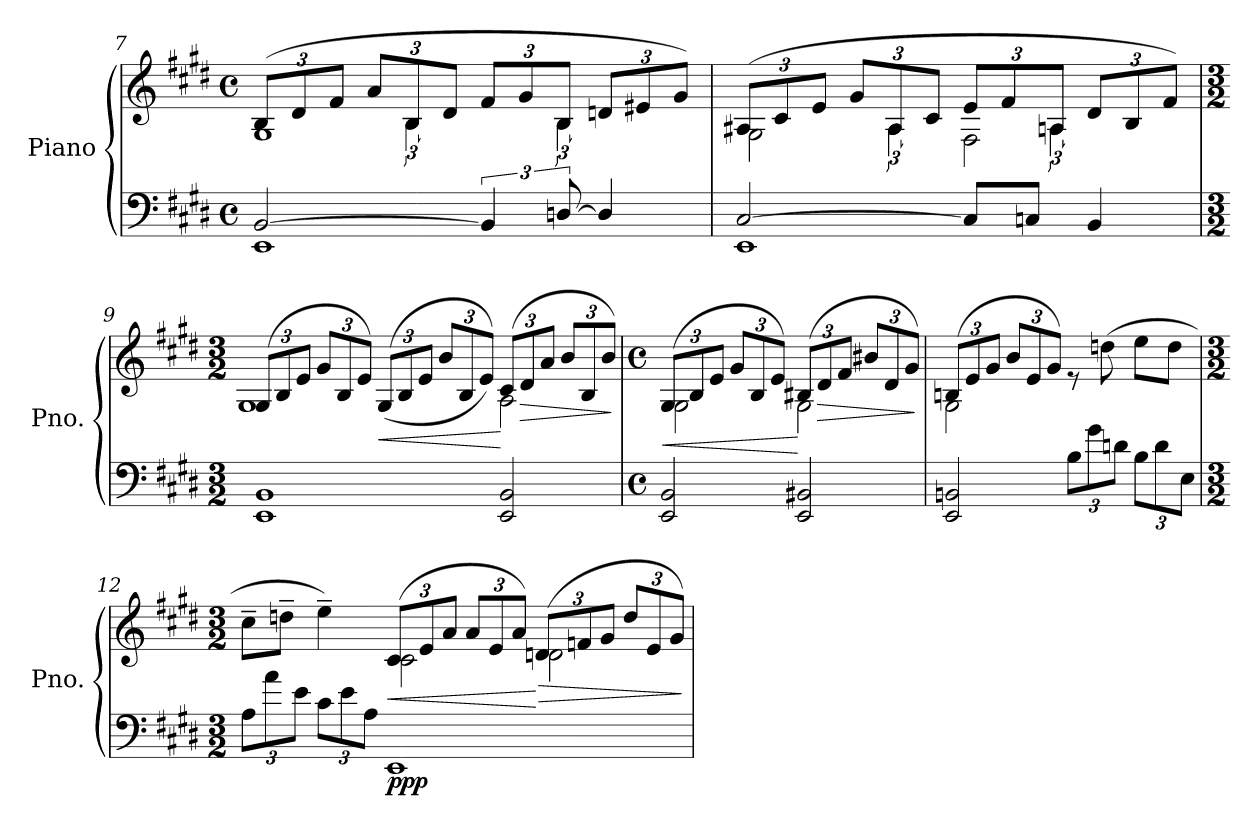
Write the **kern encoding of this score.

**kern	**kern	**dynam
*part1	*part1	*part1
*staff2	*staff1	*staff1/2
*I"Piano	*	*
*I'Pno.	*	*
!!LO:LB:g=z
*clefF4	*clefG2	*
*k[f#c#g#d#]	*k[f#c#g#d#]	*
*M4/4	*M4/4	*
*met(c)	*met(c)	*
=7	=7	=7
*^	*	*
*	*	*Xbrackettup	*
*	*	*^	*
*	*	*	*^	*
[2BB/	1EE	(>12B/L	1G#	4ryy	.
.	.	12d#/	.	.	.
.	.	12f#/J	.	.	.
*	*	*	*	*brackettup	*
.	.	12a/L	.	12ryy	.
.	.	12B/	.	6B\	.
.	.	12d#/J	.	.	.
*	*	*Xbrackettup	*	*brackettup	*
6BB/]	.	12f#/L	.	12ryy	.
.	.	12g#/	.	12ryy	.
[12Dn/	.	12B/J	.	6B\	.
*	*	*Xbrackettup	*	*	*
4D/]	.	12dn/L	.	.	.
.	.	12e#X/	.	12ryy	.
.	.	12g#/J)	.	12ryy	.
=8	=8	=8	=8	=8	=8
[2C#/	1EE	(>12A#X/L	2G#\	4ryy	.
.	.	12c#/	.	.	.
.	.	12e/J	.	.	.
*	*	*	*	*brackettup	*
.	.	12g#/L	.	12ryy	.
.	.	12A#/	.	6A#\	.
.	.	12c#/J	.	.	.
*	*	*Xbrackettup	*	*brackettup	*
8C#/L]	.	12e/L	2F#\	12ryy	.
.	.	12f#/	.	12ryy	.
8Cn/J	.	.	.	.	.
.	.	12An/J	.	6A\	.
*	*	*Xbrackettup	*	*	*
4BB/	.	12d#/L	.	.	.
.	.	12B/	.	12ryy	.
.	.	12f#/J)	.	12ryy	.
*v	*v	*	*	*	*
*	*v	*v	*v	*
=9	=9	=9
*M3/2	*M3/2	*
*	*^	*
1EE 1BB	(>12G#/L	1G#	.
.	12B/	.	.
.	12e/J	.	.
.	12g#/L	.	.
.	12B/	.	.
.	12e/J)	.	.
!	!	!	!LO:HP:b
.	(>(>12G#/L	.	<
.	12B/	.	.
.	12e/J	.	.
.	12b/L	.	.
.	12B/	.	.
.	12e/J))	.	.
2EE/ 2BB/	(>12c#/L	2A\	[
!	!	!	!LO:HP:b
.	12d#/	.	>
.	12a/J	.	.
.	12b/L	.	.
.	12B/	.	.
.	12b/J)	.	.
*	*v	*v	*
.	.	]
!!LO:LB:g=z
=10	=10	=10
*M4/4	*M4/4	*
*met(c)	*met(c)	*
!	!	!LO:HP:b
*	*^	*
2EE/ 2BB/	(>12G#/L	2G#\	<
.	12B/	.	.
.	12e/J	.	.
.	12g#/L	.	.
.	12B/	.	.
.	12e/J)	.	.
2EE/ 2BB#X/	(>12B#X/L	2G#\	[
!	!	!	!LO:HP:b
.	12d#/	.	>
.	12f#/J	.	.
.	12b#X/L	.	.
.	12d#/	.	.
.	12g#/J)	.	.
*	*v	*v	*
.	.	]
=11	=11	=11
*	*^	*
2EE/ 2BBn/	(>12Bn/L	2G#\	.
.	12e/	.	.
.	12g#/J	.	.
.	12b/L	.	.
.	12e/	.	.
.	12g#/J)	.	.
*Xbrackettup	*	*	*
!	!	!	!LO:DY:b=2
!	!	!	!LO:DY:n=1:b
12B\L	8re	2ryy	p mf
12g#\	.	.	.
.	(>8ddn\	.	.
12dn\J	.	.	.
12B\L	8ee\L	.	.
12d\	.	.	.
.	8dd\J	.	.
12E\J	.	.	.
=12	=12	=12	=12
*M3/2	*M3/2	*	*
12A\L	8cc#~\L	2ryy	.
12a\	.	.	.
.	8ddn~\J	.	.
12e\J	.	.	.
12c#\L	4ee~\)	.	.
12e\	.	.	.
12A\J	.	.	.
!	!	!	!LO:HP:b
!	!	!	!LO:DY:n=1:b=2
!	!	!	!LO:DY:n=2:b
1EE	(>12c#/L	2c#\	< pp p
.	12e/	.	.
.	12a/J	.	.
.	12a/L	.	.
.	12e/	.	.
.	12a/J)	.	.
!	!	!	!LO:HP:n=1:b
.	(>12dn/L	2d\	[ >
.	12fn/	.	.
.	12g#/J	.	.
.	12dd/L	.	.
.	12e/	.	.
.	12g#/J)	.	.
*	*v	*v	*
.	.	]
=	=	=
*-	*-	*-
